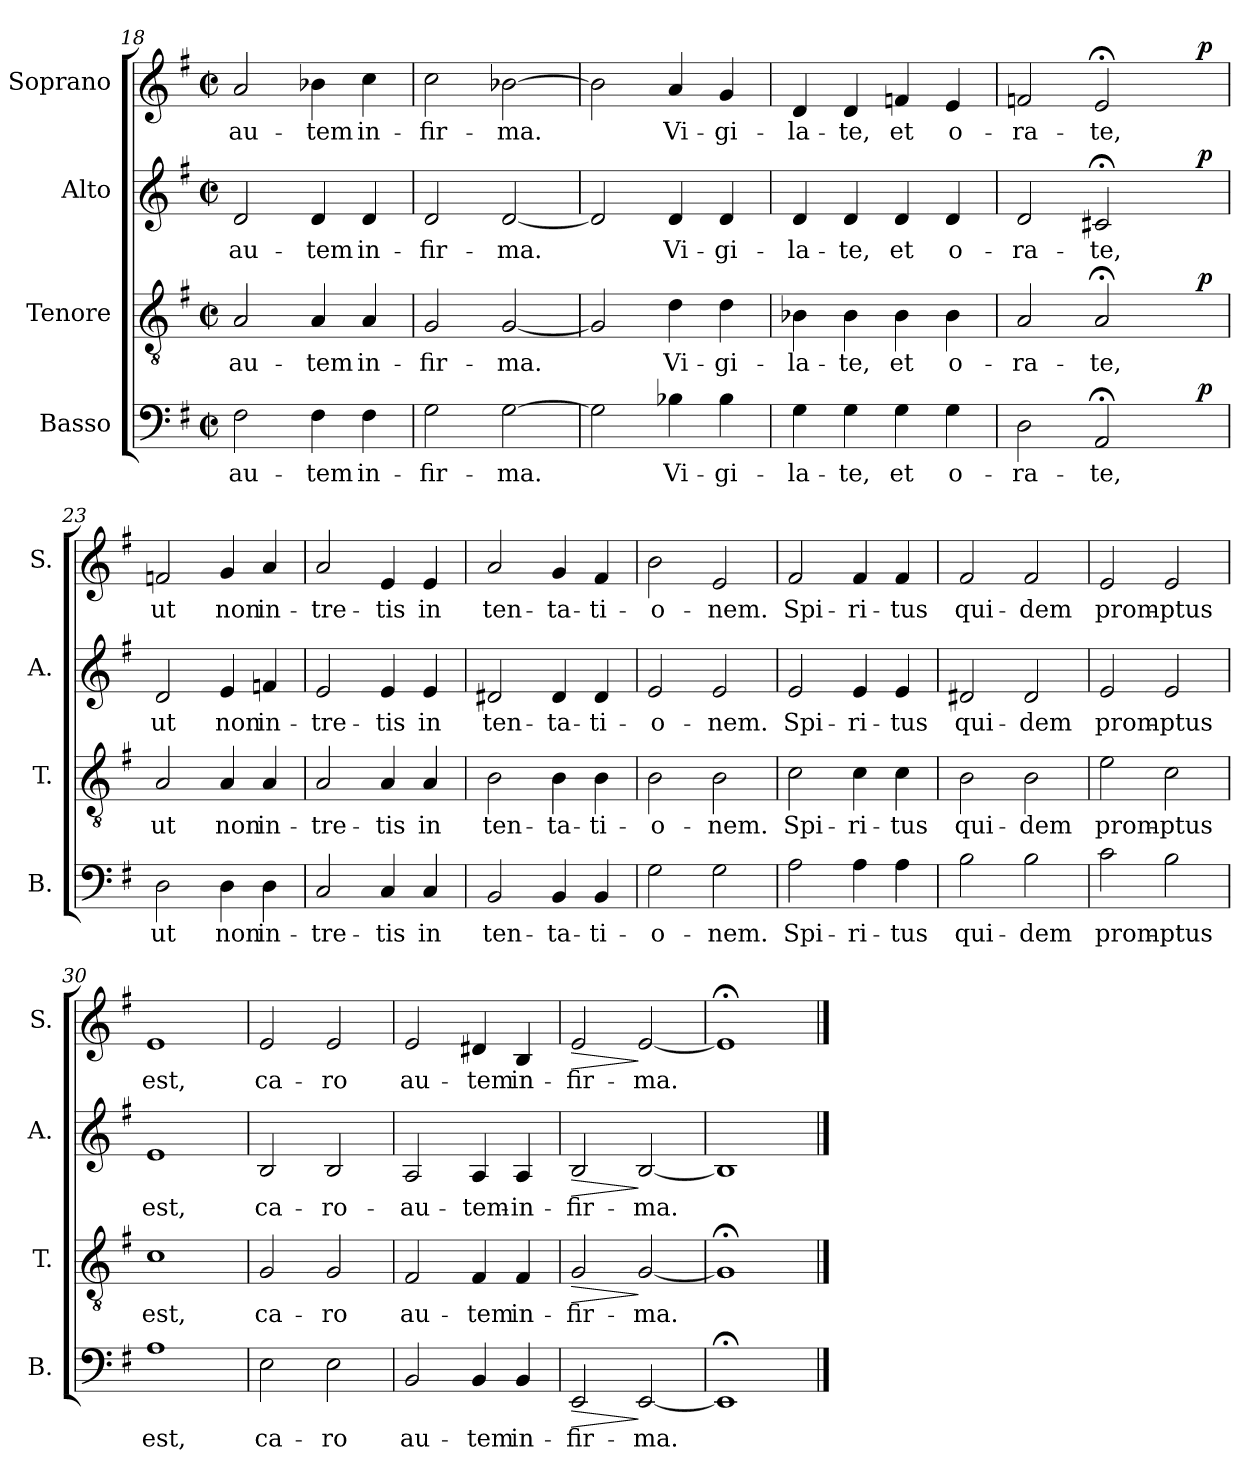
**kern	**text	**dynam	**kern	**text	**dynam	**kern	**text	**dynam	**kern	**text	**dynam
*part4	*part4	*part4	*part3	*part3	*part3	*part2	*part2	*part2	*part1	*part1	*part1
*staff4	*staff4	*staff4	*staff3	*staff3	*staff3	*staff2	*staff2	*staff2	*staff1	*staff1	*staff1
*I"Basso	*	*	*I"Tenore	*	*	*I"Alto	*	*	*I"Soprano	*	*
*I'B.	*	*	*I'T.	*	*	*I'A.	*	*	*I'S.	*	*
*clefF4	*	*	*clefGv2	*	*	*clefG2	*	*	*clefG2	*	*
*k[f#]	*	*	*k[f#]	*	*	*k[f#]	*	*	*k[f#]	*	*
*G:	*	*	*G:	*	*	*G:	*	*	*G:	*	*
*M2/2	*	*	*M2/2	*	*	*M2/2	*	*	*M2/2	*	*
*met(c|)	*	*	*met(c|)	*	*	*met(c|)	*	*	*met(c|)	*	*
=18	=18	=18	=18	=18	=18	=18	=18	=18	=18	=18	=18
!	!LO:LY:b:cj	!	!	!LO:LY:b:cj	!	!	!LO:LY:b:cj	!	!	!LO:LY:b:cj	!
2F#\	au-	.	2A/	au-	.	2d/	au-	.	2a/	au-	.
!	!LO:LY:b:cj	!	!	!LO:LY:b:cj	!	!	!LO:LY:b:cj	!	!	!LO:LY:b:cj	!
4F#\	-tem	.	4A/	-tem	.	4d/	-tem	.	4b-X\	-tem	.
!	!LO:LY:b:cj	!	!	!LO:LY:b:cj	!	!	!LO:LY:b:cj	!	!	!LO:LY:b:cj	!
4F#\	in-	.	4A/	in-	.	4d/	in-	.	4cc\	in-	.
=19	=19	=19	=19	=19	=19	=19	=19	=19	=19	=19	=19
!	!LO:LY:b:cj	!	!	!LO:LY:b:cj	!	!	!LO:LY:b:cj	!	!	!LO:LY:b:cj	!
2G\	-fir-	.	2G/	-fir-	.	2d/	-fir-	.	2cc\	-fir-	.
!	!LO:LY:b:cj	!	!	!LO:LY:b:cj	!	!	!LO:LY:b:cj	!	!	!LO:LY:b:cj	!
[>2G\	-ma.	.	[<2G/	-ma.	.	[<2d/	-ma.	.	[>2b-X\	-ma.	.
=20	=20	=20	=20	=20	=20	=20	=20	=20	=20	=20	=20
!	!LO:LY:b:cj	!	!	!LO:LY:b:cj	!	!	!LO:LY:b:cj	!	!	!LO:LY:b:cj	!
2G\]	.	.	2G/]	.	.	2d/]	.	.	2b-\]	.	.
!	!LO:LY:b:cj	!	!	!LO:LY:b:cj	!	!	!LO:LY:b:cj	!	!	!LO:LY:b:cj	!
4B-X\	Vi-	.	4d\	Vi-	.	4d/	Vi-	.	4a/	Vi-	.
!	!LO:LY:b:cj	!	!	!LO:LY:b:cj	!	!	!LO:LY:b:cj	!	!	!LO:LY:b:cj	!
4B-\	-gi-	.	4d\	-gi-	.	4d/	-gi-	.	4g/	-gi-	.
!!LO:LB:g=z
=21	=21	=21	=21	=21	=21	=21	=21	=21	=21	=21	=21
!	!LO:LY:b:cj	!	!	!LO:LY:b:cj	!	!	!LO:LY:b:cj	!	!	!LO:LY:b:cj	!
4G\	-la-	.	4B-X\	-la-	.	4d/	-la-	.	4d/	-la-	.
!	!LO:LY:b:cj	!	!	!LO:LY:b:cj	!	!	!LO:LY:b:cj	!	!	!LO:LY:b:cj	!
4G\	-te,	.	4B-\	-te,	.	4d/	-te,	.	4d/	-te,	.
!	!LO:LY:b:cj	!	!	!LO:LY:b:cj	!	!	!LO:LY:b:cj	!	!	!LO:LY:b:cj	!
4G\	et	.	4B-\	et	.	4d/	et	.	4fn/	et	.
!	!LO:LY:b:cj	!	!	!LO:LY:b:cj	!	!	!LO:LY:b:cj	!	!	!LO:LY:b:cj	!
4G\	o-	.	4B-\	o-	.	4d/	o-	.	4e/	o-	.
=22	=22	=22	=22	=22	=22	=22	=22	=22	=22	=22	=22
!	!LO:LY:b:cj	!	!	!LO:LY:b:cj	!	!	!LO:LY:b:cj	!	!	!LO:LY:b:cj	!
*^	*	*	*^	*	*	*^	*	*	*^	*	*
2D\	2ryy	-ra-	.	2A/	2ryy	-ra-	.	2d/	2ryy	-ra-	.	2fn/	2ryy	-ra-	.
!	!	!LO:LY:b:cj	!	!	!	!LO:LY:b:cj	!	!	!	!LO:LY:b:cj	!	!	!	!LO:LY:b:cj	!
2AA;</	4ryy	-te,	.	2A;</	4ryy	-te,	.	2c#X;</	4ryy	-te,	.	2e;</	4ryy	-te,	.
.	8ryy	.	.	.	8ryy	.	.	.	8ryy	.	.	.	8ryy	.	.
.	32.ryy	.	.	.	32.ryy	.	.	.	32.ryy	.	.	.	32.ryy	.	.
!	!	!	!LO:DY:a	!	!	!	!LO:DY:a	!	!	!	!LO:DY:a	!	!	!	!LO:DY:a
.	16ryy	.	p	.	16ryy	.	p	.	16ryy	.	p	.	16ryy	.	p
.	64ryy	.	.	.	64ryy	.	.	.	64ryy	.	.	.	64ryy	.	.
=23	=23	=23	=23	=23	=23	=23	=23	=23	=23	=23	=23	=23	=23	=23	=23
!	!	!LO:LY:b:cj	!	!	!	!LO:LY:b:cj	!	!	!	!LO:LY:b:cj	!	!	!	!LO:LY:b:cj	!
*v	*v	*	*	*	*	*	*	*v	*v	*	*	*v	*v	*	*
*	*	*	*v	*v	*	*	*	*	*	*	*	*
2D\	ut	.	2A/	ut	.	2d/	ut	.	2fn/	ut	.
!	!LO:LY:b:cj	!	!	!LO:LY:b:cj	!	!	!LO:LY:b:cj	!	!	!LO:LY:b:cj	!
4D\	non	.	4A/	non	.	4e/	non	.	4g/	non	.
!	!LO:LY:b:cj	!	!	!LO:LY:b:cj	!	!	!LO:LY:b:cj	!	!	!LO:LY:b:cj	!
4D\	in-	.	4A/	in-	.	4fn/	in-	.	4a/	in-	.
=24	=24	=24	=24	=24	=24	=24	=24	=24	=24	=24	=24
!	!LO:LY:b:cj	!	!	!LO:LY:b:cj	!	!	!LO:LY:b:cj	!	!	!LO:LY:b:cj	!
2C/	-tre-	.	2A/	-tre-	.	2e/	-tre-	.	2a/	-tre-	.
!	!LO:LY:b:cj	!	!	!LO:LY:b:cj	!	!	!LO:LY:b:cj	!	!	!LO:LY:b:cj	!
4C/	-tis	.	4A/	-tis	.	4e/	-tis	.	4e/	-tis	.
!	!LO:LY:b:cj	!	!	!LO:LY:b:cj	!	!	!LO:LY:b:cj	!	!	!LO:LY:b:cj	!
4C/	in	.	4A/	in	.	4e/	in	.	4e/	in	.
!!LO:PB:g=z
=25	=25	=25	=25	=25	=25	=25	=25	=25	=25	=25	=25
!	!LO:LY:b:cj	!	!	!LO:LY:b:cj	!	!	!LO:LY:b:cj	!	!	!LO:LY:b:cj	!
2BB/	ten-	.	2B\	ten-	.	2d#X/	ten-	.	2a/	ten-	.
!	!LO:LY:b:cj	!	!	!LO:LY:b:cj	!	!	!LO:LY:b:cj	!	!	!LO:LY:b:cj	!
4BB/	-ta-	.	4B\	-ta-	.	4d#/	-ta-	.	4g/	-ta-	.
!	!LO:LY:b:cj	!	!	!LO:LY:b:cj	!	!	!LO:LY:b:cj	!	!	!LO:LY:b:cj	!
4BB/	-ti-	.	4B\	-ti-	.	4d#/	-ti-	.	4f#/	-ti-	.
=26	=26	=26	=26	=26	=26	=26	=26	=26	=26	=26	=26
!	!LO:LY:b:cj	!	!	!LO:LY:b:cj	!	!	!LO:LY:b:cj	!	!	!LO:LY:b:cj	!
2G\	-o-	.	2B\	-o-	.	2e/	-o-	.	2b\	-o-	.
!	!LO:LY:b:cj	!	!	!LO:LY:b:cj	!	!	!LO:LY:b:cj	!	!	!LO:LY:b:cj	!
2G\	-nem.	.	2B\	-nem.	.	2e/	-nem.	.	2e/	-nem.	.
=27	=27	=27	=27	=27	=27	=27	=27	=27	=27	=27	=27
!	!LO:LY:b:cj	!	!	!LO:LY:b:cj	!	!	!LO:LY:b:cj	!	!	!LO:LY:b:cj	!
2A\	Spi-	.	2c\	Spi-	.	2e/	Spi-	.	2f#/	Spi-	.
!	!LO:LY:b:cj	!	!	!LO:LY:b:cj	!	!	!LO:LY:b:cj	!	!	!LO:LY:b:cj	!
4A\	-ri-	.	4c\	-ri-	.	4e/	-ri-	.	4f#/	-ri-	.
!	!LO:LY:b:cj	!	!	!LO:LY:b:cj	!	!	!LO:LY:b:cj	!	!	!LO:LY:b:cj	!
4A\	-tus	.	4c\	-tus	.	4e/	-tus	.	4f#/	-tus	.
=28	=28	=28	=28	=28	=28	=28	=28	=28	=28	=28	=28
!	!LO:LY:b:cj	!	!	!LO:LY:b:cj	!	!	!LO:LY:b:cj	!	!	!LO:LY:b:cj	!
2B\	qui-	.	2B\	qui-	.	2d#X/	qui-	.	2f#/	qui-	.
!	!LO:LY:b:cj	!	!	!LO:LY:b:cj	!	!	!LO:LY:b:cj	!	!	!LO:LY:b:cj	!
2B\	-dem	.	2B\	-dem	.	2d#/	-dem	.	2f#/	-dem	.
!!LO:LB:g=z
=29	=29	=29	=29	=29	=29	=29	=29	=29	=29	=29	=29
!	!LO:LY:b:cj	!	!	!LO:LY:b:cj	!	!	!LO:LY:b:cj	!	!	!LO:LY:b:cj	!
2c\	prom-	.	2e\	prom-	.	2e/	prom-	.	2e/	prom-	.
!	!LO:LY:b:cj	!	!	!LO:LY:b:cj	!	!	!LO:LY:b:cj	!	!	!LO:LY:b:cj	!
2B\	-ptus	.	2c\	-ptus	.	2e/	-ptus	.	2e/	-ptus	.
=30	=30	=30	=30	=30	=30	=30	=30	=30	=30	=30	=30
!	!LO:LY:b:cj	!	!	!LO:LY:b:cj	!	!	!LO:LY:b:cj	!	!	!LO:LY:b:cj	!
1A	est,	.	1c	est,	.	1e	est,	.	1e	est,	.
=31	=31	=31	=31	=31	=31	=31	=31	=31	=31	=31	=31
!	!LO:LY:b:cj	!	!	!LO:LY:b:cj	!	!	!LO:LY:b:cj	!	!	!LO:LY:b:cj	!
2E\	ca-	.	2G/	ca-	.	2B/	ca-	.	2e/	ca-	.
!	!LO:LY:b:cj	!	!	!LO:LY:b:cj	!	!	!LO:LY:b:cj	!	!	!LO:LY:b:cj	!
2E\	-ro	.	2G/	-ro	.	2B/	-ro-	.	2e/	-ro	.
=32	=32	=32	=32	=32	=32	=32	=32	=32	=32	=32	=32
!	!LO:LY:b:cj	!	!	!LO:LY:b:cj	!	!	!LO:LY:b:cj	!	!	!LO:LY:b:cj	!
2BB/	au-	.	2F#/	au-	.	2A/	-au-	.	2e/	au-	.
!	!LO:LY:b:cj	!	!	!LO:LY:b:cj	!	!	!LO:LY:b:cj	!	!	!LO:LY:b:cj	!
4BB/	-tem	.	4F#/	-tem	.	4A/	-tem-	.	4d#X/	-tem	.
!	!LO:LY:b:cj	!	!	!LO:LY:b:cj	!	!	!LO:LY:b:cj	!	!	!LO:LY:b:cj	!
4BB/	in-	.	4F#/	in-	.	4A/	-in-	.	4B/	in-	.
!!LO:LB:g=z
=33	=33	=33	=33	=33	=33	=33	=33	=33	=33	=33	=33
!	!LO:LY:b:cj	!LO:HP:b	!	!LO:LY:b:cj	!LO:HP:b	!	!LO:LY:b:cj	!LO:HP:b	!	!LO:LY:b:cj	!LO:HP:b
2EE/	-fir-	>	2G/	-fir-	>	2B/	-fir-	>	2e/	-fir-	>
!	!LO:LY:b:cj	!	!	!LO:LY:b:cj	!	!	!LO:LY:b:cj	!	!	!LO:LY:b:cj	!
[<2EE/	-ma.	]	[<2G/	-ma.	]	[<2B/	-ma.	]	[<2e/	-ma.	]
=34	=34	=34	=34	=34	=34	=34	=34	=34	=34	=34	=34
!	!LO:LY:b:cj	!	!	!LO:LY:b:cj	!	!	!LO:LY:b:cj	!	!	!LO:LY:b:cj	!
1EE;<]	.	.	1G;<]	.	.	1B]	.	.	1e;<]	.	.
==	==	==	==	==	==	==	==	==	==	==	==
*-	*-	*-	*-	*-	*-	*-	*-	*-	*-	*-	*-
